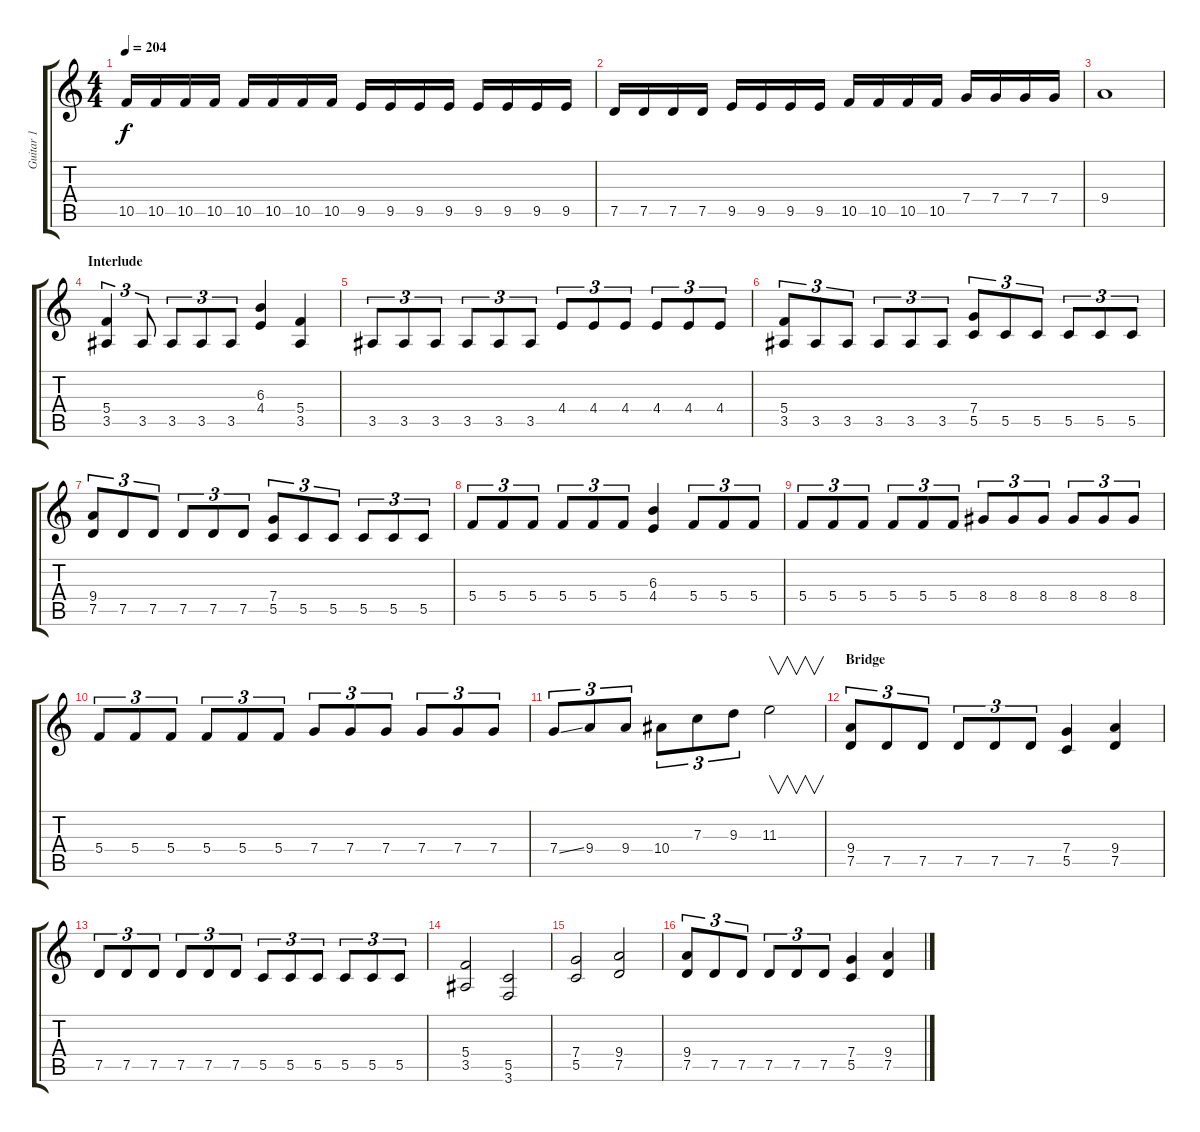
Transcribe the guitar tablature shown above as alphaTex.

\track ("Guitar 1" "Guitar 1") {instrument distortionguitar}
\staff {score tabs}
\tuning (D4 A3 F3 C3 G2 D2) {hide}
\ts (4 4)
\tempo 204
\clef g2
\ks c
10.5.16{dy f} 10.5.16 10.5.16 10.5.16 10.5.16 10.5.16 10.5.16 10.5.16 9.5.16 9.5.16 9.5.16 9.5.16 9.5.16 9.5.16 9.5.16 9.5.16 |
7.5.16 7.5.16 7.5.16 7.5.16 9.5.16 9.5.16 9.5.16 9.5.16 10.5.16 10.5.16 10.5.16 10.5.16 7.4.16 7.4.16 7.4.16 7.4.16 |
9.4.1 |
\section ("" "Interlude")
(5.4 3.5).4{tu (3 2)} 3.5.8{tu (3 2)} 3.5.8{tu (3 2)} 3.5.8{tu (3 2)} 3.5.8{tu (3 2)} (6.3 4.4).4 (5.4 3.5).4 |
3.5.8{tu (3 2)} 3.5.8{tu (3 2)} 3.5.8{tu (3 2)} 3.5.8{tu (3 2)} 3.5.8{tu (3 2)} 3.5.8{tu (3 2)} 4.4.8{tu (3 2)} 4.4.8{tu (3 2)} 4.4.8{tu (3 2)} 4.4.8{tu (3 2)} 4.4.8{tu (3 2)} 4.4.8{tu (3 2)} |
(5.4 3.5).8{tu (3 2)} 3.5.8{tu (3 2)} 3.5.8{tu (3 2)} 3.5.8{tu (3 2)} 3.5.8{tu (3 2)} 3.5.8{tu (3 2)} (7.4 5.5).8{tu (3 2)} 5.5.8{tu (3 2)} 5.5.8{tu (3 2)} 5.5.8{tu (3 2)} 5.5.8{tu (3 2)} 5.5.8{tu (3 2)} |
(9.4 7.5).8{tu (3 2)} 7.5.8{tu (3 2)} 7.5.8{tu (3 2)} 7.5.8{tu (3 2)} 7.5.8{tu (3 2)} 7.5.8{tu (3 2)} (7.4 5.5).8{tu (3 2)} 5.5.8{tu (3 2)} 5.5.8{tu (3 2)} 5.5.8{tu (3 2)} 5.5.8{tu (3 2)} 5.5.8{tu (3 2)} |
5.4.8{tu (3 2)} 5.4.8{tu (3 2)} 5.4.8{tu (3 2)} 5.4.8{tu (3 2)} 5.4.8{tu (3 2)} 5.4.8{tu (3 2)} (6.3 4.4).4 5.4.8{tu (3 2)} 5.4.8{tu (3 2)} 5.4.8{tu (3 2)} |
5.4.8{tu (3 2)} 5.4.8{tu (3 2)} 5.4.8{tu (3 2)} 5.4.8{tu (3 2)} 5.4.8{tu (3 2)} 5.4.8{tu (3 2)} 8.4.8{tu (3 2)} 8.4.8{tu (3 2)} 8.4.8{tu (3 2)} 8.4.8{tu (3 2)} 8.4.8{tu (3 2)} 8.4.8{tu (3 2)} |
5.4.8{tu (3 2)} 5.4.8{tu (3 2)} 5.4.8{tu (3 2)} 5.4.8{tu (3 2)} 5.4.8{tu (3 2)} 5.4.8{tu (3 2)} 7.4.8{tu (3 2)} 7.4.8{tu (3 2)} 7.4.8{tu (3 2)} 7.4.8{tu (3 2)} 7.4.8{tu (3 2)} 7.4.8{tu (3 2)} |
7.4{ss}.8{tu (3 2)} 9.4.8{tu (3 2)} 9.4.8{tu (3 2)} 10.4.8{tu (3 2)} 7.3.8{tu (3 2)} 9.3.8{tu (3 2)} 11.3.2{v} |
\section ("" "Bridge")
(9.4 7.5).8{tu (3 2)} 7.5.8{tu (3 2)} 7.5.8{tu (3 2)} 7.5.8{tu (3 2)} 7.5.8{tu (3 2)} 7.5.8{tu (3 2)} (7.4 5.5).4 (9.4 7.5).4 |
7.5.8{tu (3 2)} 7.5.8{tu (3 2)} 7.5.8{tu (3 2)} 7.5.8{tu (3 2)} 7.5.8{tu (3 2)} 7.5.8{tu (3 2)} 5.5.8{tu (3 2)} 5.5.8{tu (3 2)} 5.5.8{tu (3 2)} 5.5.8{tu (3 2)} 5.5.8{tu (3 2)} 5.5.8{tu (3 2)} |
(5.4 3.5).2 (5.5 3.6).2 |
(7.4 5.5).2 (9.4 7.5).2 |
(9.4 7.5).8{tu (3 2)} 7.5.8{tu (3 2)} 7.5.8{tu (3 2)} 7.5.8{tu (3 2)} 7.5.8{tu (3 2)} 7.5.8{tu (3 2)} (7.4 5.5).4 (9.4 7.5).4
